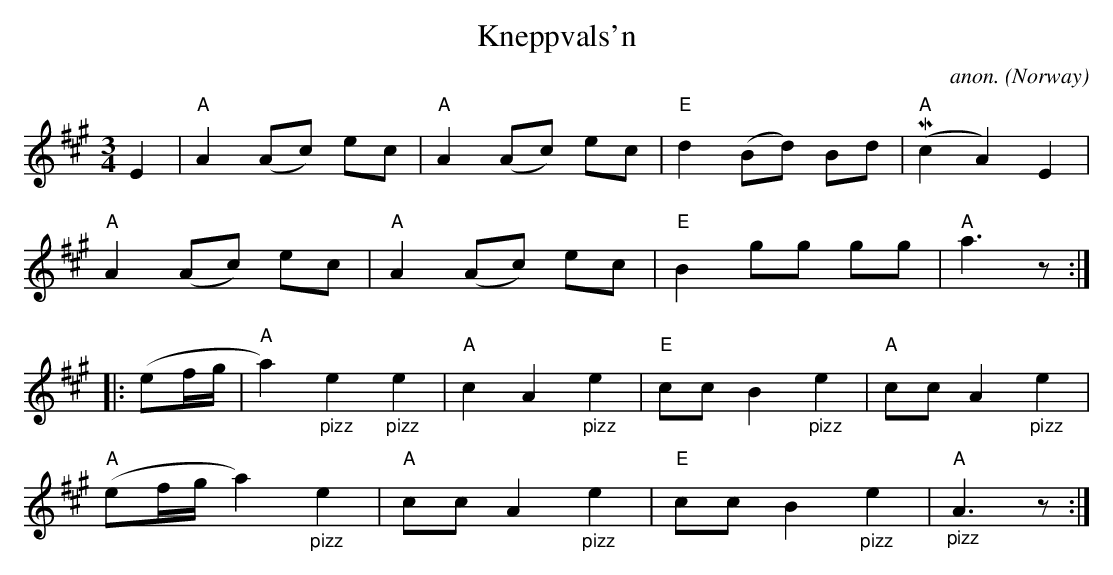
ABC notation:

X:1
T:Kneppvals'n
C:anon.
O:Norway
M:Mn2 = n/(3o/n/o/n/
M:3/4
L:1/8
K:A
E2|"A"A2 (Ac) ec|"A"A2 (Ac) ec|"E"d2 (Bd) Bd|"A"(Mc2A2)E2|
"A"A2 (Ac) ec|"A"A2 (Ac) ec|"E"B2 gg gg|"A"a3 z:|
|:(ef/g/|"A"a2)"_pizz"e2"_pizz"e2|"A"c2 A2 "_pizz"e2|"E"cc B2 "_pizz"e2|"A"cc A2 "_pizz"e2|
"A"(ef/g/ a2) "_pizz"e2|"A"cc A2 "_pizz"e2|"E"cc B2 "_pizz"e2|"A""_pizz"A3 z:|
